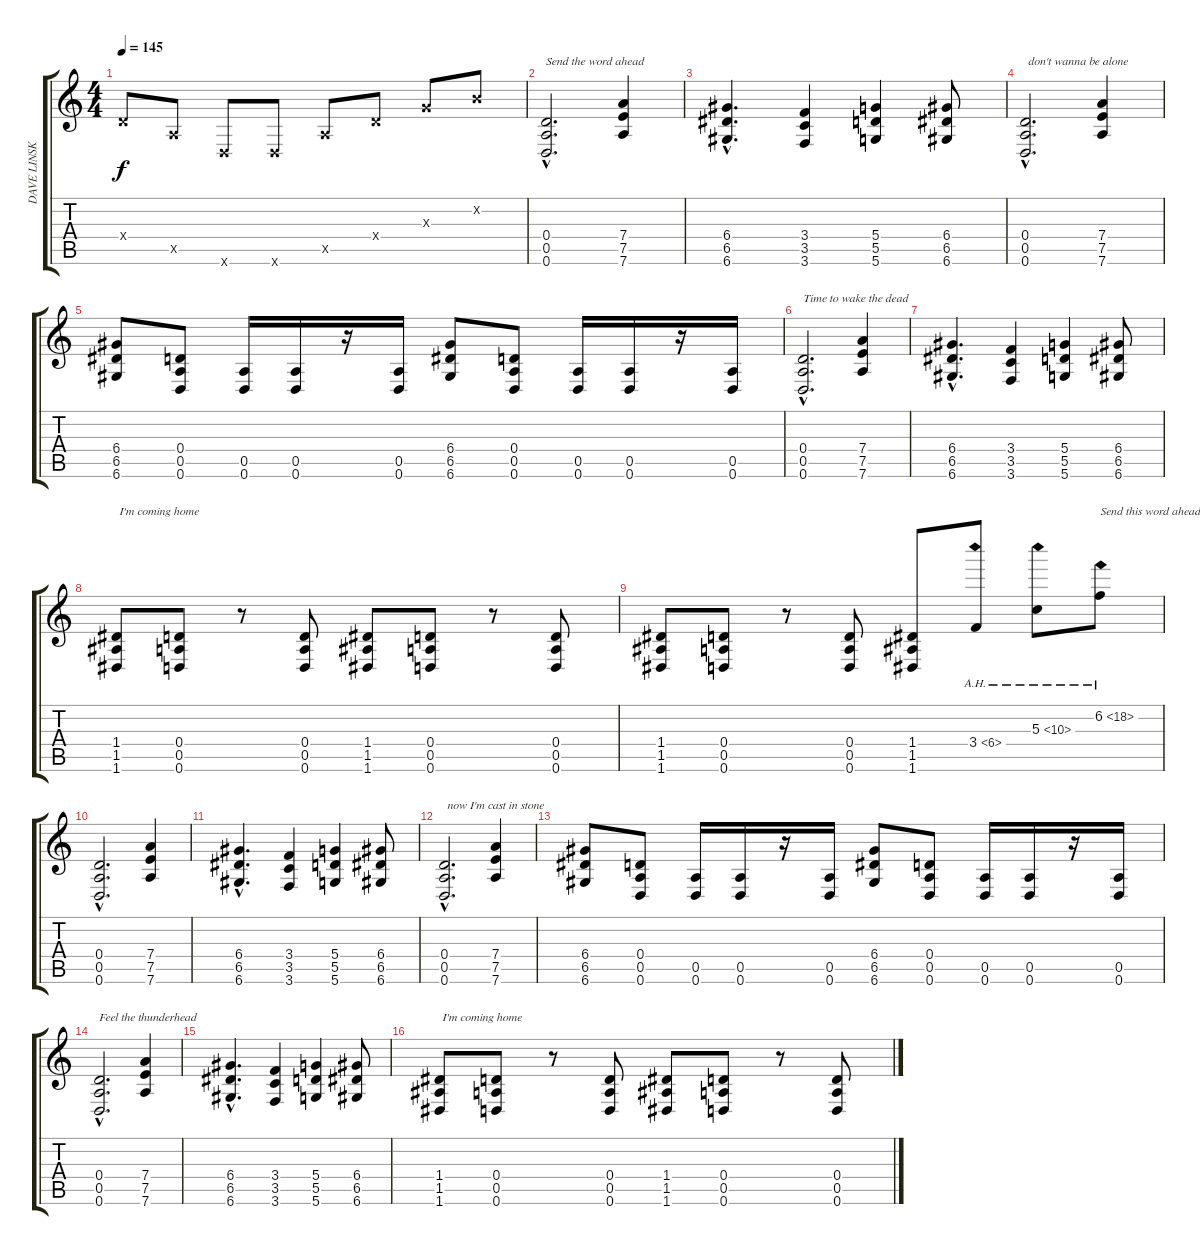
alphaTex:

\track ("DAVE LINSK - rhythm & lead guitar" "DAVE LINSK") {instrument distortionguitar}
\staff {score tabs}
\tuning (E4 B3 G3 D3 A2 D2) {hide}
\ts (4 4)
\tempo 145
\clef g2
\ks c
0.4{x}.8{dy f} 0.5{x}.8 0.6{x}.8 0.6{x}.8 0.5{x}.8 0.4{x}.8 0.3{x}.8 0.2{x}.8 |
(0.4{hac} 0.5{hac} 0.6{hac}).2{d txt "Send the word ahead "} (7.4 7.5 7.6).4 |
(6.4{hac} 6.5{hac} 6.6{hac}).4{d} (3.4 3.5 3.6).4 (5.4 5.5 5.6).4 (6.4 6.5 6.6).8 |
(0.4{hac} 0.5{hac} 0.6{hac}).2{d txt " don't wanna be alone"} (7.4 7.5 7.6).4 |
(6.4 6.5 6.6).8 (0.4 0.5 0.6).8 (0.5 0.6).16 (0.5 0.6).16 r.16 (0.5 0.6).16 (6.4 6.5 6.6).8 (0.4 0.5 0.6).8 (0.5 0.6).16 (0.5 0.6).16 r.16 (0.5 0.6).16 |
(0.4{hac} 0.5{hac} 0.6{hac}).2{d txt "Time to wake the dead "} (7.4 7.5 7.6).4 |
(6.4{hac} 6.5{hac} 6.6{hac}).4{d} (3.4 3.5 3.6).4 (5.4 5.5 5.6).4 (6.4 6.5 6.6).8 |
(1.4 1.5 1.6).8{txt " I'm coming home"} (0.4 0.5 0.6).8 r.8 (0.4 0.5 0.6).8 (1.4 1.5 1.6).8 (0.4 0.5 0.6).8 r.8 (0.4 0.5 0.6).8 |
(1.4 1.5 1.6).8 (0.4 0.5 0.6).8 r.8 (0.4 0.5 0.6).8 (1.4 1.5 1.6).8 3.4{ah 3}.8 5.3{ah 5}.8 6.2{ah 12}.8{txt "Send this word ahead"} |
(0.4{hac} 0.5{hac} 0.6{hac}).2{d} (7.4 7.5 7.6).4 |
(6.4{hac} 6.5{hac} 6.6{hac}).4{d} (3.4 3.5 3.6).4 (5.4 5.5 5.6).4 (6.4 6.5 6.6).8 |
(0.4{hac} 0.5{hac} 0.6{hac}).2{d txt " now I'm cast in stone"} (7.4 7.5 7.6).4 |
(6.4 6.5 6.6).8 (0.4 0.5 0.6).8 (0.5 0.6).16 (0.5 0.6).16 r.16 (0.5 0.6).16 (6.4 6.5 6.6).8 (0.4 0.5 0.6).8 (0.5 0.6).16 (0.5 0.6).16 r.16 (0.5 0.6).16 |
(0.4{hac} 0.5{hac} 0.6{hac}).2{d txt "Feel the thunderhead "} (7.4 7.5 7.6).4 |
(6.4{hac} 6.5{hac} 6.6{hac}).4{d} (3.4 3.5 3.6).4 (5.4 5.5 5.6).4 (6.4 6.5 6.6).8 |
(1.4 1.5 1.6).8{txt " I'm coming home"} (0.4 0.5 0.6).8 r.8 (0.4 0.5 0.6).8 (1.4 1.5 1.6).8 (0.4 0.5 0.6).8 r.8 (0.4 0.5 0.6).8
